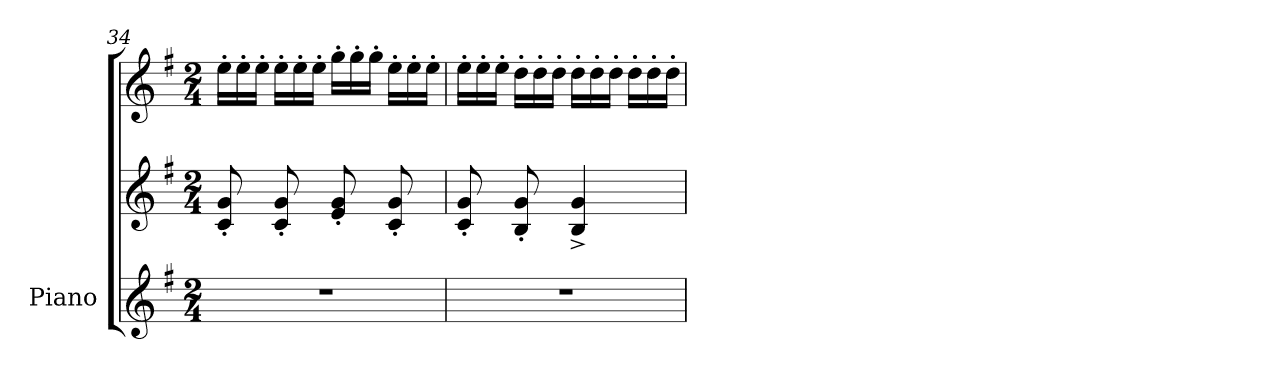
**kern	**kern	**kern
*part1	*part1	*part1
*staff3	*staff2	*staff1
*I"Piano	*	*
*I'Pno	*	*
*clefG2	*clefG2	*clefG2
*k[f#]	*k[f#]	*k[f#]
*M2/4	*M2/4	*M2/4
*	*	*Xtuplet
=34	=34	=34
2r	8c/' 8g/'	24ee'\LL
.	.	24ee'\
.	.	24ee'\JJ
.	8c/' 8g/'	24ee'\LL
.	.	24ee'\
.	.	24ee'\JJ
.	8e/' 8g/'	24gg'\LL
.	.	24gg'\
.	.	24gg'\JJ
.	8c/' 8g/'	24ee'\LL
.	.	24ee'\
.	.	24ee'\JJ
=35	=35	=35
2r	8c/' 8g/'	24ee'\LL
.	.	24ee'\
.	.	24ee'\JJ
.	8B/' 8g/'	24dd'\LL
.	.	24dd'\
.	.	24dd'\JJ
.	4B/^ 4g/^	24dd'\LL
.	.	24dd'\
.	.	24dd'\JJ
.	.	24dd'\LL
.	.	24dd'\
.	.	24dd'\JJ
=	=	=
*-	*-	*-
